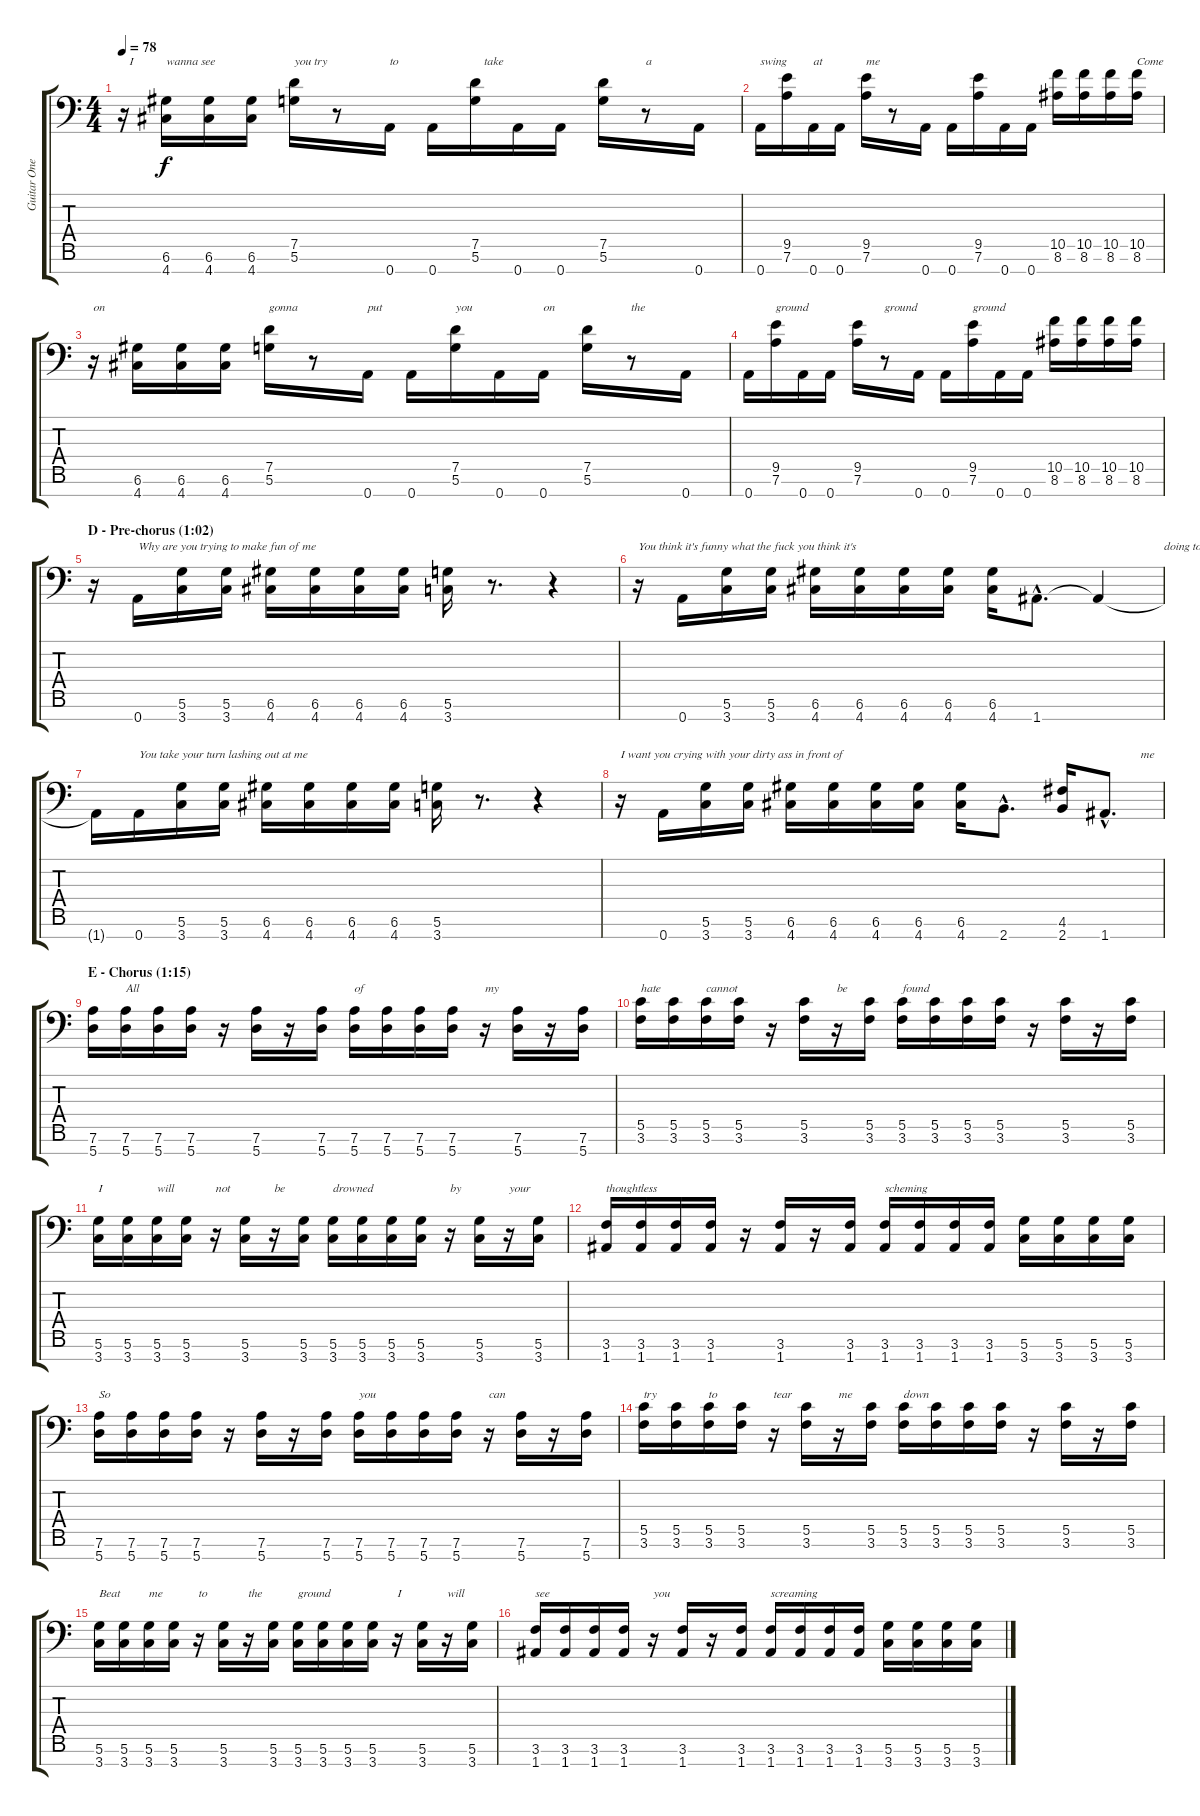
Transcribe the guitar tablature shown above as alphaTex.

\track ("Guitar One" "Guitar One") {instrument electricguitarclean}
\staff {score tabs}
\tuning (D4 A3 F3 C3 G2 D2 A1) {hide}
\ts (4 4)
\tempo 78
\clef f4
\ks c
r.16{txt "  I" dy f} (6.6 4.7).16{txt "wanna see"} (6.6 4.7).16 (6.6 4.7).16 (7.5 5.6).16{txt "you try"} r.8 0.7.16{txt "to"} 0.7.16 (7.5 5.6).16{txt "   take"} 0.7.16 0.7.16 (7.5 5.6).16 r.8{txt "a"} 0.7.16 |
0.7.16{txt "swing"} (9.5 7.6).16 0.7.16{txt "at"} 0.7.16 (9.5 7.6).16{txt "me"} r.8 0.7.16 0.7.16 (9.5 7.6).16 0.7.16 0.7.16 (10.5 8.6).16 (10.5 8.6).16 (10.5 8.6).16 (10.5 8.6).16{txt "Come"} |
r.16{txt "on"} (6.6 4.7).16 (6.6 4.7).16 (6.6 4.7).16 (7.5 5.6).16{txt "gonna"} r.8 0.7.16{txt "put"} 0.7.16 (7.5 5.6).16{txt "you"} 0.7.16 0.7.16{txt "on"} (7.5 5.6).16 r.8{txt "the"} 0.7.16 |
0.7.16 (9.5 7.6).16{txt "ground"} 0.7.16 0.7.16 (9.5 7.6).16 r.8{txt "ground"} 0.7.16 0.7.16 (9.5 7.6).16{txt "ground"} 0.7.16 0.7.16 (10.5 8.6).16 (10.5 8.6).16 (10.5 8.6).16 (10.5 8.6).16 |
\section ("" "D - Pre-chorus (1:02)")
r.16 0.7.16{txt "Why are you trying to make fun of me"} (5.6 3.7).16 (5.6 3.7).16 (6.6 4.7).16 (6.6 4.7).16 (6.6 4.7).16 (6.6 4.7).16 (5.6 3.7).16 r.8{d} r.4 |
r.16{txt "You think it's funny what the fuck you think it's"} 0.7.16 (5.6 3.7).16 (5.6 3.7).16 (6.6 4.7).16 (6.6 4.7).16 (6.6 4.7).16 (6.6 4.7).16 (6.6 4.7).16 1.7{hac}.8{d} 1.7{t}.4{txt "                      doing to me"} |
1.7{t}.16 0.7.16{txt "You take your turn lashing out at me"} (5.6 3.7).16 (5.6 3.7).16 (6.6 4.7).16 (6.6 4.7).16 (6.6 4.7).16 (6.6 4.7).16 (5.6 3.7).16 r.8{d} r.4 |
r.16{txt "I want you crying with your dirty ass in front of"} 0.7.16 (5.6 3.7).16 (5.6 3.7).16 (6.6 4.7).16 (6.6 4.7).16 (6.6 4.7).16 (6.6 4.7).16 (6.6 4.7).16 2.7{hac}.8{d} (4.6 2.7).16 1.7{hac}.8{d txt "            me"} |
\section ("" "E - Chorus (1:15)")
(7.6 5.7).16 (7.6 5.7).16{txt "All"} (7.6 5.7).16 (7.6 5.7).16 r.16 (7.6 5.7).16 r.16 (7.6 5.7).16 (7.6 5.7).16{txt "of"} (7.6 5.7).16 (7.6 5.7).16 (7.6 5.7).16 r.16{txt "my"} (7.6 5.7).16 r.16 (7.6 5.7).16 |
(5.5 3.6).16{txt "hate"} (5.5 3.6).16 (5.5 3.6).16{txt "cannot"} (5.5 3.6).16 r.16 (5.5 3.6).16 r.16{txt "be"} (5.5 3.6).16 (5.5 3.6).16{txt "found"} (5.5 3.6).16 (5.5 3.6).16 (5.5 3.6).16 r.16 (5.5 3.6).16 r.16 (5.5 3.6).16 |
(5.6 3.7).16{txt "I"} (5.6 3.7).16 (5.6 3.7).16{txt "will"} (5.6 3.7).16 r.16{txt "not"} (5.6 3.7).16 r.16{txt "be"} (5.6 3.7).16 (5.6 3.7).16{txt "drowned"} (5.6 3.7).16 (5.6 3.7).16 (5.6 3.7).16 r.16{txt "by"} (5.6 3.7).16 r.16{txt "your"} (5.6 3.7).16 |
(3.6 1.7).16{txt "thoughtless"} (3.6 1.7).16 (3.6 1.7).16 (3.6 1.7).16 r.16 (3.6 1.7).16 r.16 (3.6 1.7).16 (3.6 1.7).16{txt "scheming"} (3.6 1.7).16 (3.6 1.7).16 (3.6 1.7).16 (5.6 3.7).16 (5.6 3.7).16 (5.6 3.7).16 (5.6 3.7).16 |
(7.6 5.7).16{txt "So"} (7.6 5.7).16 (7.6 5.7).16 (7.6 5.7).16 r.16 (7.6 5.7).16 r.16 (7.6 5.7).16 (7.6 5.7).16{txt "you"} (7.6 5.7).16 (7.6 5.7).16 (7.6 5.7).16 r.16{txt "can"} (7.6 5.7).16 r.16 (7.6 5.7).16 |
(5.5 3.6).16{txt "try"} (5.5 3.6).16 (5.5 3.6).16{txt "to"} (5.5 3.6).16 r.16{txt "tear"} (5.5 3.6).16 r.16{txt "me"} (5.5 3.6).16 (5.5 3.6).16{txt "down"} (5.5 3.6).16 (5.5 3.6).16 (5.5 3.6).16 r.16 (5.5 3.6).16 r.16 (5.5 3.6).16 |
(5.6 3.7).16{txt "Beat"} (5.6 3.7).16 (5.6 3.7).16{txt "me"} (5.6 3.7).16 r.16{txt "to"} (5.6 3.7).16 r.16{txt "the"} (5.6 3.7).16 (5.6 3.7).16{txt "ground"} (5.6 3.7).16 (5.6 3.7).16 (5.6 3.7).16 r.16{txt "I"} (5.6 3.7).16 r.16{txt "will"} (5.6 3.7).16 |
(3.6 1.7).16{txt "see"} (3.6 1.7).16 (3.6 1.7).16 (3.6 1.7).16 r.16{txt "you"} (3.6 1.7).16 r.16 (3.6 1.7).16 (3.6 1.7).16{txt "screaming"} (3.6 1.7).16 (3.6 1.7).16 (3.6 1.7).16 (5.6 3.7).16 (5.6 3.7).16 (5.6 3.7).16 (5.6 3.7).16
